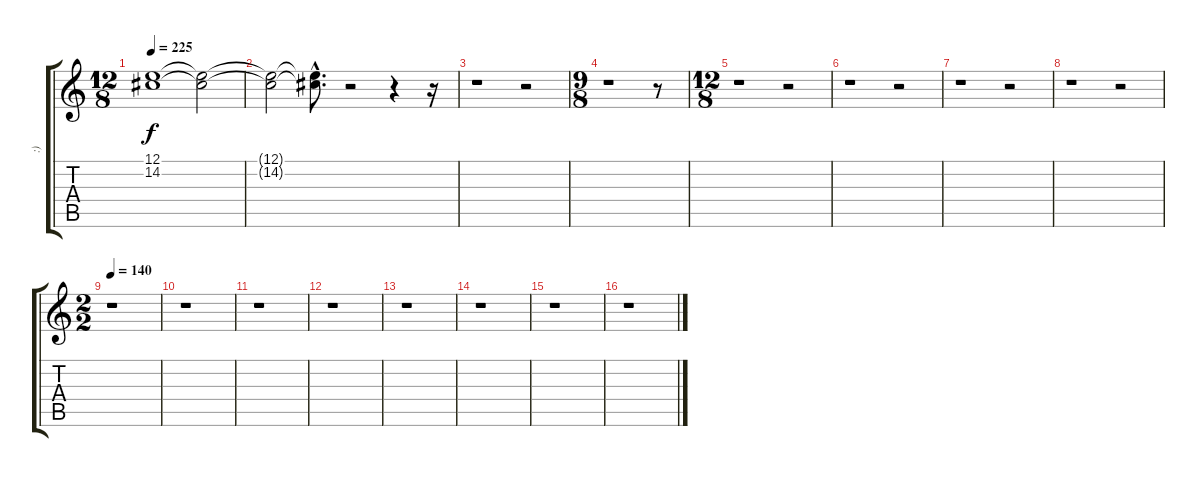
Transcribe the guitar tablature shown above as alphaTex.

\track (":)" ":)") {instrument lead6voice}
\staff {score tabs}
\tuning (E4 B3 G3 D3 A2 E2) {hide}
\ts (12 8)
\tempo 225
\clef g2
\ks c
(12.1 14.2).1{dy f} (12.1{t} 14.2{t}).2 |
(12.1{t} 14.2{t}).2 (12.1{hac t} 14.2{hac t}).8{d} r.2 r.4 r.16 |
r.1 r.2 |
\ts (9 8)
r.1 r.8 |
\ts (12 8)
r.1 r.2 |
r.1 r.2 |
r.1 r.2 |
r.1 r.2 |
\ts (2 2)
\tempo 140
r.1 |
r.1 |
r.1 |
r.1 |
r.1 |
r.1 |
r.1 |
r.1
